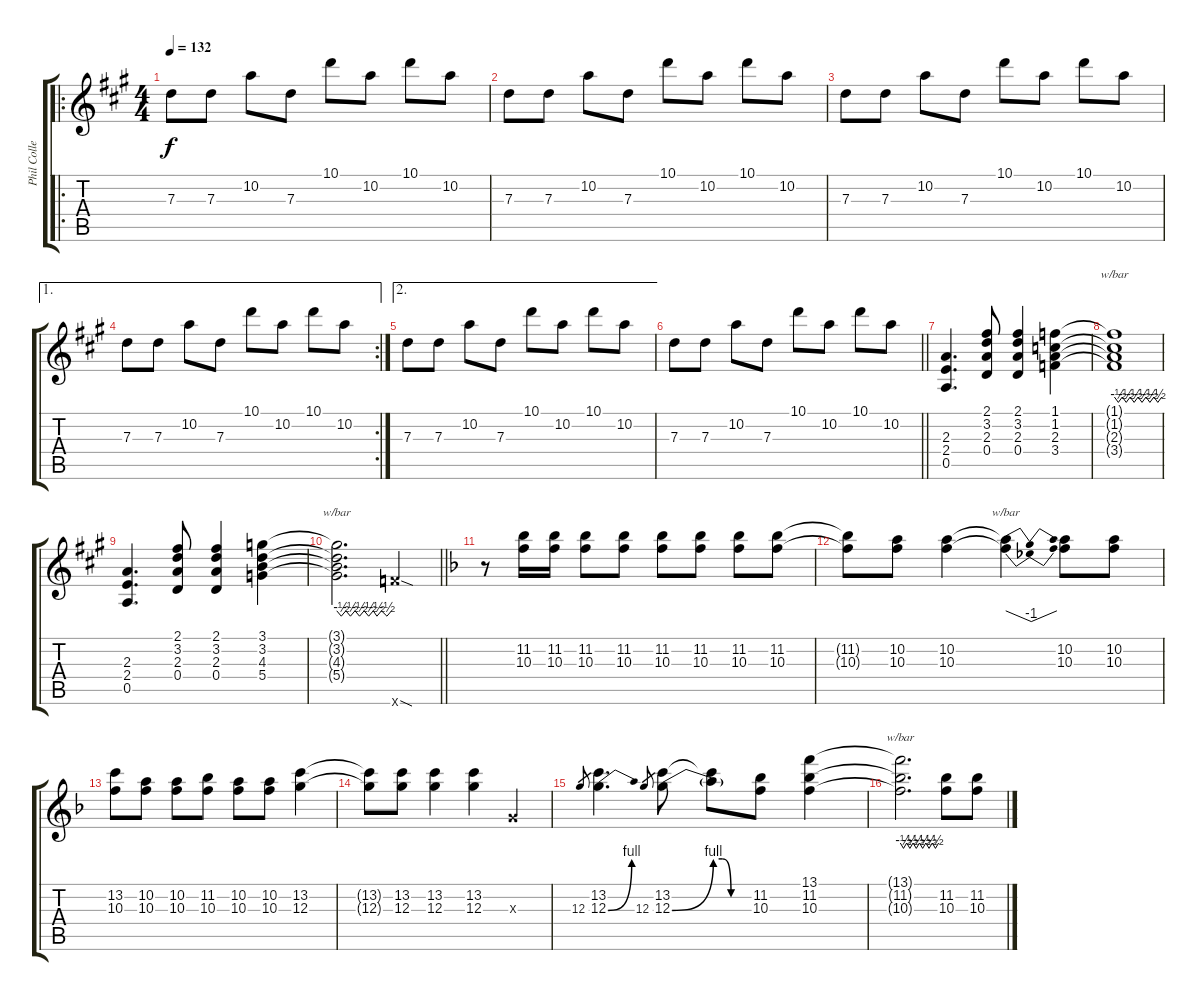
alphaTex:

\track ("Phil Collen" "Phil Colle") {instrument distortionguitar}
\staff {score tabs}
\tuning (E4 B3 G3 D3 A2 E2) {hide}
\ro
\ts (4 4)
\tempo 132
\clef g2
\ks a
7.3.8{dy f} 7.3.8 10.2.8 7.3.8 10.1.8 10.2.8 10.1.8 10.2.8 |
7.3.8 7.3.8 10.2.8 7.3.8 10.1.8 10.2.8 10.1.8 10.2.8 |
7.3.8 7.3.8 10.2.8 7.3.8 10.1.8 10.2.8 10.1.8 10.2.8 |
\ae 1
\rc 2
7.3.8 7.3.8 10.2.8 7.3.8 10.1.8 10.2.8 10.1.8 10.2.8 |
\ae 2
7.3.8 7.3.8 10.2.8 7.3.8 10.1.8 10.2.8 10.1.8 10.2.8 |
\barLineRight lightlight
7.3.8 7.3.8 10.2.8 7.3.8 10.1.8 10.2.8 10.1.8 10.2.8 |
(2.3 2.4 0.5).4{d} (2.1 3.2 2.3 0.4).8 (2.1 3.2 2.3 0.4).4 (1.1 1.2 2.3 3.4).4 |
(1.1{t} 1.2{t} 2.3{t} 3.4{t}).1{tbe (custom default 0 0 5 -2 10 0 15 -2 20 0 25 -2 30 0 35 -2 40 0 45 -2 50 0 55 -2 60 0)} |
(2.3 2.4 0.5).4{d} (2.1 3.2 2.3 0.4).8 (2.1 3.2 2.3 0.4).4 (3.1 3.2 4.3 5.4).4 |
\barLineRight lightlight
(3.1{t} 3.2{t} 4.3{t} 5.4{t}).2{d tbe (custom default 0 0 5 -2 10 0 15 -2 20 0 25 -2 30 0 35 -2 40 0 44 -2 49 0 55 -2 60 0)} 13.6{sod x}.4 |
\ks f
r.8 (11.2 10.3).16 (11.2 10.3).16 (11.2 10.3).8 (11.2 10.3).8 (11.2 10.3).8 (11.2 10.3).8 (11.2 10.3).8 (11.2 10.3).8 |
(11.2{t} 10.3{t}).8 (10.2 10.3).8 (10.2 10.3).4 (10.2{t} 10.3{t}).4{tbe (dip default 0 0 30 -4 60 0)} (10.2 10.3).8 (10.2 10.3).8 |
(13.2 10.3).8 (10.2 10.3).8 (10.2 10.3).8 (11.2 10.3).8 (10.2 10.3).8 (10.2 10.3).8 (13.2 12.3).4 |
(13.2{t} 12.3{t}).8 (13.2 12.3).8 (13.2 12.3).4 (13.2 12.3).4 0.3{x}.4 |
12.3.8{gr} (13.2 12.3{be (bend 0 0 60 4)}).4{d} 12.3.8{gr} (13.2 12.3{be (bend 0 0 60 4)}).8 (13.2{t} 12.3{be (custom 0 4 15 4 30 0 60 0) t}).8 (11.2 10.3).8 (13.1 11.2 10.3).4 |
(13.1{t} 11.2{t} 10.3{t}).2{d tbe (custom default 0 0 5 -2 10 0 15 -2 20 0 25 -2 30 0 35 -2 40 0 45 -2 50 0 55 -2 60 0)} (11.2 10.3).8 (11.2 10.3).8
